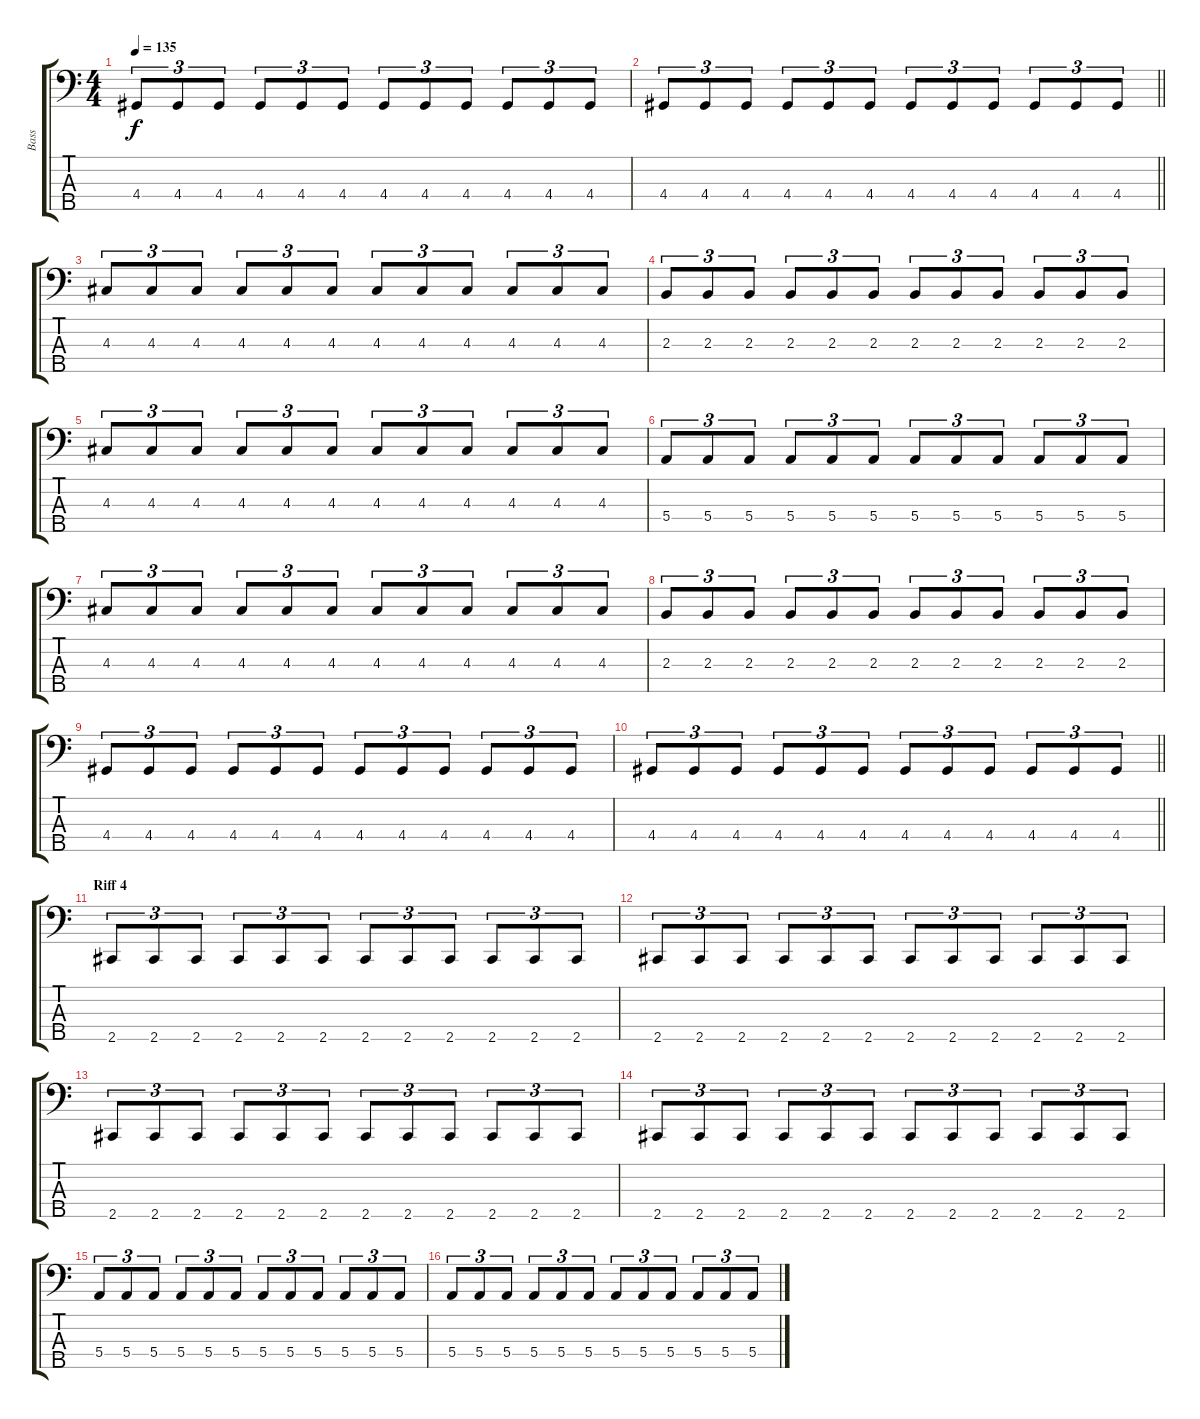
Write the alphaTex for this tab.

\track ("Bass" "Bass") {instrument electricbassfinger}
\staff {score tabs}
\tuning (G2 D2 A1 E1 B0) {hide}
\ts (4 4)
\tempo 135
\clef f4
\ks c
4.4.8{tu (3 2) dy f} 4.4.8{tu (3 2)} 4.4.8{tu (3 2)} 4.4.8{tu (3 2)} 4.4.8{tu (3 2)} 4.4.8{tu (3 2)} 4.4.8{tu (3 2)} 4.4.8{tu (3 2)} 4.4.8{tu (3 2)} 4.4.8{tu (3 2)} 4.4.8{tu (3 2)} 4.4.8{tu (3 2)} |
\barLineRight lightlight
4.4.8{tu (3 2)} 4.4.8{tu (3 2)} 4.4.8{tu (3 2)} 4.4.8{tu (3 2)} 4.4.8{tu (3 2)} 4.4.8{tu (3 2)} 4.4.8{tu (3 2)} 4.4.8{tu (3 2)} 4.4.8{tu (3 2)} 4.4.8{tu (3 2)} 4.4.8{tu (3 2)} 4.4.8{tu (3 2)} |
\section ("" "")
4.3.8{tu (3 2)} 4.3.8{tu (3 2)} 4.3.8{tu (3 2)} 4.3.8{tu (3 2)} 4.3.8{tu (3 2)} 4.3.8{tu (3 2)} 4.3.8{tu (3 2)} 4.3.8{tu (3 2)} 4.3.8{tu (3 2)} 4.3.8{tu (3 2)} 4.3.8{tu (3 2)} 4.3.8{tu (3 2)} |
2.3.8{tu (3 2)} 2.3.8{tu (3 2)} 2.3.8{tu (3 2)} 2.3.8{tu (3 2)} 2.3.8{tu (3 2)} 2.3.8{tu (3 2)} 2.3.8{tu (3 2)} 2.3.8{tu (3 2)} 2.3.8{tu (3 2)} 2.3.8{tu (3 2)} 2.3.8{tu (3 2)} 2.3.8{tu (3 2)} |
4.3.8{tu (3 2)} 4.3.8{tu (3 2)} 4.3.8{tu (3 2)} 4.3.8{tu (3 2)} 4.3.8{tu (3 2)} 4.3.8{tu (3 2)} 4.3.8{tu (3 2)} 4.3.8{tu (3 2)} 4.3.8{tu (3 2)} 4.3.8{tu (3 2)} 4.3.8{tu (3 2)} 4.3.8{tu (3 2)} |
5.4.8{tu (3 2)} 5.4.8{tu (3 2)} 5.4.8{tu (3 2)} 5.4.8{tu (3 2)} 5.4.8{tu (3 2)} 5.4.8{tu (3 2)} 5.4.8{tu (3 2)} 5.4.8{tu (3 2)} 5.4.8{tu (3 2)} 5.4.8{tu (3 2)} 5.4.8{tu (3 2)} 5.4.8{tu (3 2)} |
4.3.8{tu (3 2)} 4.3.8{tu (3 2)} 4.3.8{tu (3 2)} 4.3.8{tu (3 2)} 4.3.8{tu (3 2)} 4.3.8{tu (3 2)} 4.3.8{tu (3 2)} 4.3.8{tu (3 2)} 4.3.8{tu (3 2)} 4.3.8{tu (3 2)} 4.3.8{tu (3 2)} 4.3.8{tu (3 2)} |
2.3.8{tu (3 2)} 2.3.8{tu (3 2)} 2.3.8{tu (3 2)} 2.3.8{tu (3 2)} 2.3.8{tu (3 2)} 2.3.8{tu (3 2)} 2.3.8{tu (3 2)} 2.3.8{tu (3 2)} 2.3.8{tu (3 2)} 2.3.8{tu (3 2)} 2.3.8{tu (3 2)} 2.3.8{tu (3 2)} |
4.4.8{tu (3 2)} 4.4.8{tu (3 2)} 4.4.8{tu (3 2)} 4.4.8{tu (3 2)} 4.4.8{tu (3 2)} 4.4.8{tu (3 2)} 4.4.8{tu (3 2)} 4.4.8{tu (3 2)} 4.4.8{tu (3 2)} 4.4.8{tu (3 2)} 4.4.8{tu (3 2)} 4.4.8{tu (3 2)} |
\barLineRight lightlight
4.4.8{tu (3 2)} 4.4.8{tu (3 2)} 4.4.8{tu (3 2)} 4.4.8{tu (3 2)} 4.4.8{tu (3 2)} 4.4.8{tu (3 2)} 4.4.8{tu (3 2)} 4.4.8{tu (3 2)} 4.4.8{tu (3 2)} 4.4.8{tu (3 2)} 4.4.8{tu (3 2)} 4.4.8{tu (3 2)} |
\section ("" "Riff 4")
2.5.8{tu (3 2) volume 16} 2.5.8{tu (3 2)} 2.5.8{tu (3 2)} 2.5.8{tu (3 2)} 2.5.8{tu (3 2)} 2.5.8{tu (3 2)} 2.5.8{tu (3 2)} 2.5.8{tu (3 2)} 2.5.8{tu (3 2)} 2.5.8{tu (3 2)} 2.5.8{tu (3 2)} 2.5.8{tu (3 2)} |
2.5.8{tu (3 2)} 2.5.8{tu (3 2)} 2.5.8{tu (3 2)} 2.5.8{tu (3 2)} 2.5.8{tu (3 2)} 2.5.8{tu (3 2)} 2.5.8{tu (3 2)} 2.5.8{tu (3 2)} 2.5.8{tu (3 2)} 2.5.8{tu (3 2)} 2.5.8{tu (3 2)} 2.5.8{tu (3 2)} |
2.5.8{tu (3 2)} 2.5.8{tu (3 2)} 2.5.8{tu (3 2)} 2.5.8{tu (3 2)} 2.5.8{tu (3 2)} 2.5.8{tu (3 2)} 2.5.8{tu (3 2)} 2.5.8{tu (3 2)} 2.5.8{tu (3 2)} 2.5.8{tu (3 2)} 2.5.8{tu (3 2)} 2.5.8{tu (3 2)} |
2.5.8{tu (3 2)} 2.5.8{tu (3 2)} 2.5.8{tu (3 2)} 2.5.8{tu (3 2)} 2.5.8{tu (3 2)} 2.5.8{tu (3 2)} 2.5.8{tu (3 2)} 2.5.8{tu (3 2)} 2.5.8{tu (3 2)} 2.5.8{tu (3 2)} 2.5.8{tu (3 2)} 2.5.8{tu (3 2)} |
5.4.8{tu (3 2)} 5.4.8{tu (3 2)} 5.4.8{tu (3 2)} 5.4.8{tu (3 2)} 5.4.8{tu (3 2)} 5.4.8{tu (3 2)} 5.4.8{tu (3 2)} 5.4.8{tu (3 2)} 5.4.8{tu (3 2)} 5.4.8{tu (3 2)} 5.4.8{tu (3 2)} 5.4.8{tu (3 2)} |
5.4.8{tu (3 2)} 5.4.8{tu (3 2)} 5.4.8{tu (3 2)} 5.4.8{tu (3 2)} 5.4.8{tu (3 2)} 5.4.8{tu (3 2)} 5.4.8{tu (3 2)} 5.4.8{tu (3 2)} 5.4.8{tu (3 2)} 5.4.8{tu (3 2)} 5.4.8{tu (3 2)} 5.4.8{tu (3 2)}
